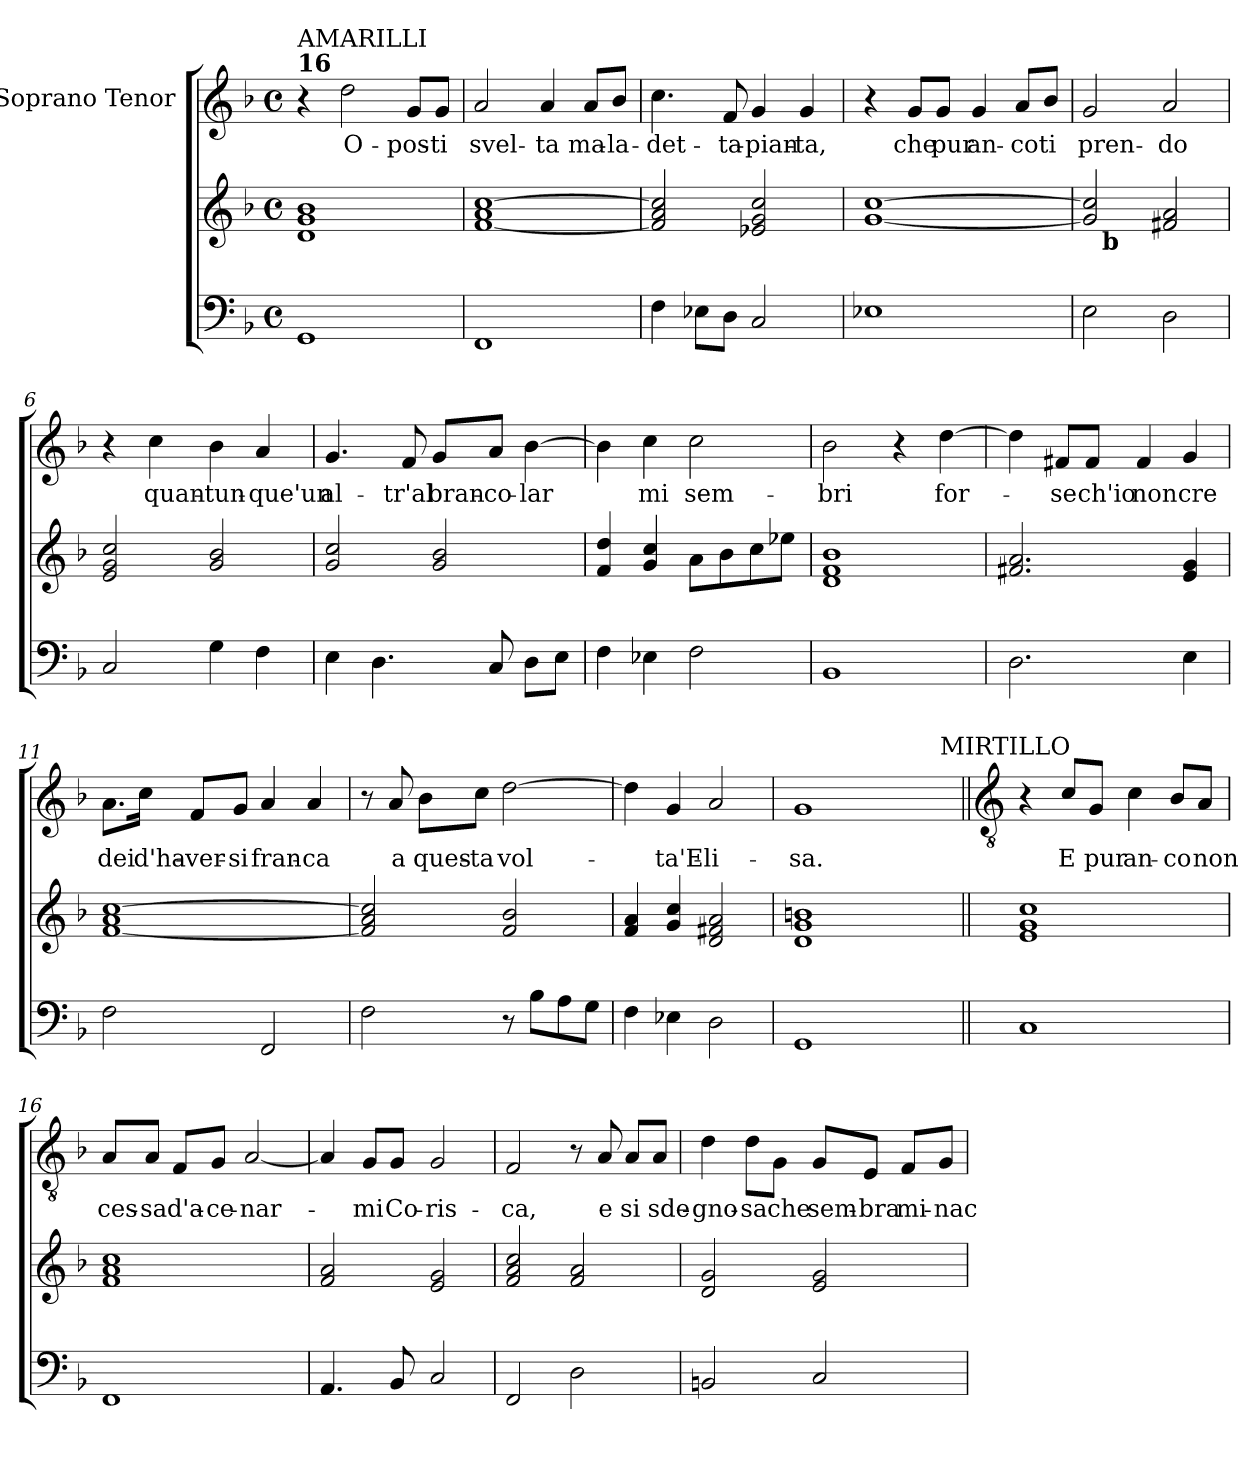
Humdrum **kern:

**kern	**kern	**kern	**text
*part2	*part2	*part1	*part1
*staff3	*staff2	*staff1	*staff1
*	*	*I"Soprano Tenor	*
*clefF4	*clefG2	*clefG2	*
*k[b-]	*k[b-]	*k[b-]	*
*F:	*F:	*F:	*
*M4/4	*M4/4	*M4/4	*
*met(c)	*met(c)	*met(c)	*
=1	=1	=1	=1
!	!	!LO:TX:a:B:t=16	!
!	!	!LO:TX:a:t=AMARILLI	!
1GG	1d 1g 1b-	4r	.
.	.	2dd\	O-
.	.	8g/L	-pos-
.	.	8g/J	-ti
=2	=2	=2	=2
1FF	[1f 1a [1cc	2a/	svel-
.	.	4a/	-ta
.	.	8a/L	ma-
.	.	8b-/J	-la-
=3	=3	=3	=3
4F\	2f/] 2a/ 2cc/]	4.cc\	-det-
8E-X\L	.	.	.
8D\J	.	8f/	-ta-
2C/	2e-X/ 2g/ 2cc/	4g/	-pian-
.	.	4g/	-ta,
=4	=4	=4	=4
1E-X	[1g [1cc	4r	.
.	.	8g/L	che
.	.	8g/J	pur
.	.	4g/	an-
.	.	8a/L	-co
.	.	8b-/J	ti
=5	=5	=5	=5
*	*^	*	*
2E\	2g/] 2cc/]	16ryy	2g/	pren-
!	!	!LO:TX:b:B:t=b	!	!
.	.	2...ryy	.	.
2D\	2f#X/ 2a/	.	2a/	-do
*	*v	*v	*	*
!!LO:LB:g=z
=6	=6	=6	=6
2C/	2e/ 2g/ 2cc/	4r	.
.	.	4cc\	quan-
4G\	2g/ 2b-/	4b-\	-tun-
4F\	.	4a/	-que'un
=7	=7	=7	=7
4E\	2g/ 2cc/	4.g/	al-
4.D\	.	.	.
.	.	8f/	-tr'al
.	2g/ 2b-/	8g/L	bran-
8C/	.	8a/J	-co-
8D\L	.	[4b-\	-lar
8E\J	.	.	.
=8	=8	=8	=8
4F\	4f/ 4dd/	4b-\]	.
4E-X\	4g/ 4cc/	4cc\	mi
2F\	8a\L	2cc\	sem-
.	8b-\	.	.
.	8cc\	.	.
.	8ee-X\J	.	.
=9	=9	=9	=9
1BB-	1d 1f 1b-	2b-\	-bri
.	.	4r	.
.	.	[4dd\	for-
=10	=10	=10	=10
2.D\	2.f#X/ 2.a/	4dd\]	.
.	.	8f#X/L	-se
.	.	8f#/J	ch'io
.	.	4f#/	non
4E\	4e/ 4g/	4g/	cre
!!LO:LB:g=z
=11	=11	=11	=11
2F\	[1f 1a [1cc	8.a\L	dei
.	.	16cc\Jk	d'ha-
.	.	8f/L	-ver-
.	.	8g/J	-si
2FF/	.	4a/	fran-
.	.	4a/	-ca
=12	=12	=12	=12
2F\	2f/] 2a/ 2cc/]	8r	.
.	.	8a/	a
.	.	8b-\L	ques-
.	.	8cc\J	-ta
8r	2f/ 2b-/	[2dd\	vol-
8B-\L	.	.	.
8A\	.	.	.
8G\J	.	.	.
=13	=13	=13	=13
4F\	4f/ 4a/	4dd\]	.
4E-X\	4g/ 4cc/	4g/	-ta'E-
2D\	2d/ 2f#X/ 2a/	2a/	-li-
=14	=14	=14	=14
*	*	*^	*
1GG	1d 1g 1bn	1g	2ryy	-sa.
.	.	.	4ryy	.
.	.	.	8ryy	.
.	.	.	32ryy	.
!	!	!	!LO:TX:a:t=MIRTILLO	!
.	.	.	16.ryy	.
*	*	*v	*v	*
=15||	=15||	=15||	=15||
*	*	*clefGv2	*
1C	1e 1g 1cc	4r	.
.	.	8c/L	E
.	.	8G/J	pur
.	.	4c\	an-
.	.	8B-/L	-co
.	.	8A/J	non
!!LO:LB:g=z
=16	=16	=16	=16
1FF	1f 1a 1cc	8A/L	ces-
.	.	8A/J	-sa
.	.	8F/L	d'a-
.	.	8G/J	-ce-
.	.	[2A/	-nar-
=17	=17	=17	=17
4.AA/	2f/ 2a/	4A/]	.
.	.	8G/L	-mi
8BB-/	.	8G/J	Co-
2C/	2e/ 2g/	2G/	-ris-
=18	=18	=18	=18
2FF/	2f/ 2a/ 2cc/	2F/	-ca,
2D\	2f/ 2a/	8r	.
.	.	8A/	e
.	.	8A/L	si
.	.	8A/J	sde-
=19	=19	=19	=19
2BBn/	2d/ 2g/	4d\	-gno-
.	.	8d\L	-sa
.	.	8G\J	che
2C/	2e/ 2g/	8G/L	sem-
.	.	8E/J	-bra
.	.	8F/L	mi-
.	.	8G/J	-nac-
=	=	=	=
*-	*-	*-	*-
